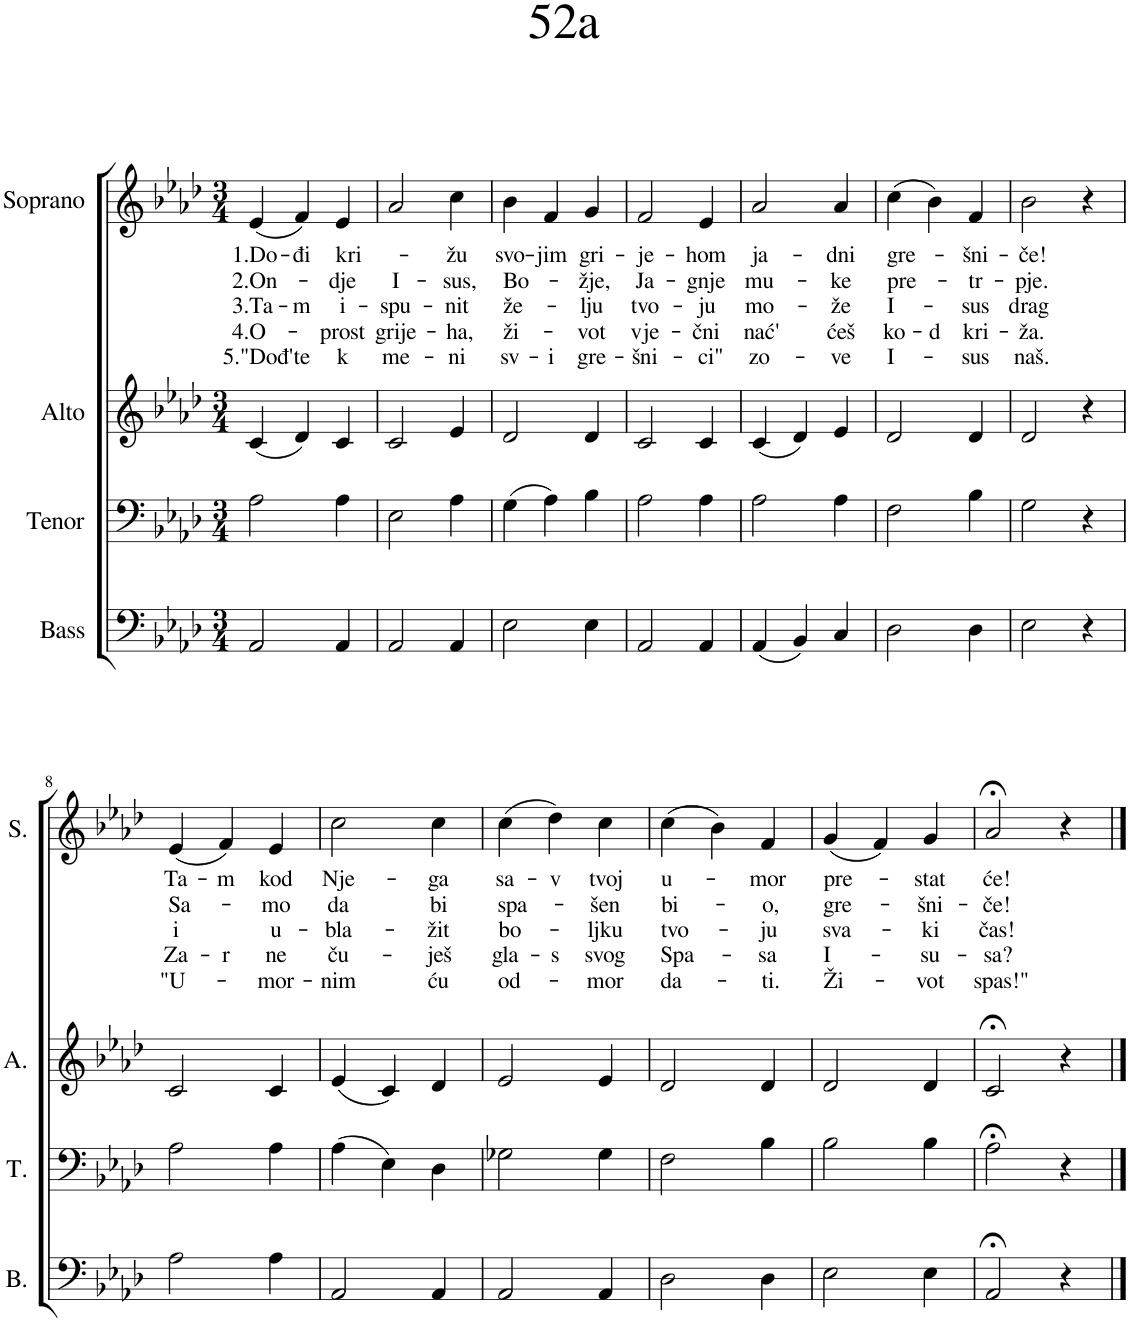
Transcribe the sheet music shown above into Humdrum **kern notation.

**kern	**kern	**kern	**kern	**text	**text	**text	**text	**text
*part4	*part3	*part2	*part1	*part1	*part1	*part1	*part1	*part1
*staff4	*staff3	*staff2	*staff1	*staff1	*staff1	*staff1	*staff1	*staff1
*I"Bass	*I"Tenor	*I"Alto	*I"Soprano	*	*	*	*	*
*I'B.	*I'T.	*I'A.	*I'S.	*	*	*	*	*
*clefF4	*clefF4	*clefG2	*clefG2	*	*	*	*	*
*k[b-e-a-d-]	*k[b-e-a-d-]	*k[b-e-a-d-]	*k[b-e-a-d-]	*	*	*	*	*
*M3/4	*M3/4	*M3/4	*M3/4	*	*	*	*	*
=1	=1	=1	=1	=1	=1	=1	=1	=1
!	!	!	!	!LO:LY:b	!LO:LY:b	!LO:LY:b	!LO:LY:b	!LO:LY:b
2AA-/	2A-\	(4c/	(4e-/	1.Do-	2.On-	3.Ta-	4.O-	5."Dođ
!	!	!	!	!LO:LY:b	!	!LO:LY:b	!	!LO:LY:b
.	.	4d-/)	4f/)	-đi	.	-m	.	'te
!	!	!	!	!LO:LY:b	!LO:LY:b	!LO:LY:b	!LO:LY:b	!LO:LY:b
4AA-/	4A-\	4c/	4e-/	kri-	-dje	i-	-prost	k
=2	=2	=2	=2	=2	=2	=2	=2	=2
!	!	!	!	!	!LO:LY:b	!LO:LY:b	!LO:LY:b	!LO:LY:b
2AA-/	2E-\	2c/	2a-/	.	I-	-spu-	grije-	me-
!	!	!	!	!LO:LY:b	!LO:LY:b	!LO:LY:b	!LO:LY:b	!LO:LY:b
4AA-/	4A-\	4e-/	4cc\	-žu	-sus,	-nit	-ha,	-ni
=3	=3	=3	=3	=3	=3	=3	=3	=3
!	!	!	!	!LO:LY:b	!LO:LY:b	!LO:LY:b	!LO:LY:b	!LO:LY:b
2E-\	(4G\	2d-/	4b-\	svo-	Bo-	že-	ži-	sv-
!	!	!	!	!LO:LY:b	!	!	!	!LO:LY:b
.	4A-\)	.	4f/	-jim	.	.	.	-i
!	!	!	!	!LO:LY:b	!LO:LY:b	!LO:LY:b	!LO:LY:b	!LO:LY:b
4E-\	4B-\	4d-/	4g/	gri-	-žje,	-lju	-vot	gre-
=4	=4	=4	=4	=4	=4	=4	=4	=4
!	!	!	!	!LO:LY:b	!LO:LY:b	!LO:LY:b	!LO:LY:b	!LO:LY:b
2AA-/	2A-\	2c/	2f/	-je-	Ja-	tvo-	vje-	-šni-
!	!	!	!	!LO:LY:b	!LO:LY:b	!LO:LY:b	!LO:LY:b	!LO:LY:b
4AA-/	4A-\	4c/	4e-/	-hom	-gnje	-ju	-čni	-ci"
=5	=5	=5	=5	=5	=5	=5	=5	=5
!	!	!	!	!LO:LY:b	!LO:LY:b	!LO:LY:b	!LO:LY:b	!LO:LY:b
(4AA-/	2A-\	(4c/	2a-/	ja-	mu-	mo-	nać'	zo-
4BB-/)	.	4d-/)	.	.	.	.	.	.
!	!	!	!	!LO:LY:b	!LO:LY:b	!LO:LY:b	!LO:LY:b	!LO:LY:b
4C/	4A-\	4e-/	4a-/	-dni	-ke	-že	ćeš	-ve
=6	=6	=6	=6	=6	=6	=6	=6	=6
!	!	!	!	!LO:LY:b	!LO:LY:b	!LO:LY:b	!LO:LY:b	!LO:LY:b
2D-\	2F\	2d-/	(4cc\	gre-	pre-	I-	ko-	I-
!	!	!	!	!	!	!	!LO:LY:b	!
.	.	.	4b-\)	.	.	.	-d	.
!	!	!	!	!LO:LY:b	!LO:LY:b	!LO:LY:b	!LO:LY:b	!LO:LY:b
4D-\	4B-\	4d-/	4f/	-šni-	-tr-	-sus	kri-	-sus
=7	=7	=7	=7	=7	=7	=7	=7	=7
!	!	!	!	!LO:LY:b	!LO:LY:b	!LO:LY:b	!LO:LY:b	!LO:LY:b
2E-\	2G\	2d-/	2b-\	-če!	-pje.	drag	-ža.	naš.
4r	4r	4r	4r	.	.	.	.	.
!!LO:LB:g=z
=8	=8	=8	=8	=8	=8	=8	=8	=8
!	!	!	!	!LO:LY:b	!LO:LY:b	!LO:LY:b	!LO:LY:b	!LO:LY:b
2A-\	2A-\	2c/	(4e-/	Ta-	Sa-	i	Za-	"U-
!	!	!	!	!LO:LY:b	!	!	!LO:LY:b	!
.	.	.	4f/)	-m	.	.	-r	.
!	!	!	!	!LO:LY:b	!LO:LY:b	!LO:LY:b	!LO:LY:b	!LO:LY:b
4A-\	4A-\	4c/	4e-/	kod	-mo	u-	ne	-mor-
=9	=9	=9	=9	=9	=9	=9	=9	=9
!	!	!	!	!LO:LY:b	!LO:LY:b	!LO:LY:b	!LO:LY:b	!LO:LY:b
2AA-/	(4A-\	(4e-/	2cc\	Nje-	da	-bla-	ču-	-nim
.	4E-\)	4c/)	.	.	.	.	.	.
!	!	!	!	!LO:LY:b	!LO:LY:b	!LO:LY:b	!LO:LY:b	!LO:LY:b
4AA-/	4D-\	4d-/	4cc\	-ga	bi	-žit	-ješ	ću
=10	=10	=10	=10	=10	=10	=10	=10	=10
!	!	!	!	!LO:LY:b	!LO:LY:b	!LO:LY:b	!LO:LY:b	!LO:LY:b
2AA-/	2G-X\	2e-/	(4cc\	sa-	spa-	bo-	gla-	od-
!	!	!	!	!LO:LY:b	!	!	!LO:LY:b	!
.	.	.	4dd-\)	-v	.	.	-s	.
!	!	!	!	!LO:LY:b	!LO:LY:b	!LO:LY:b	!LO:LY:b	!LO:LY:b
4AA-/	4G-\	4e-/	4cc\	tvoj	-šen	-ljku	svog	-mor
=11	=11	=11	=11	=11	=11	=11	=11	=11
!	!	!	!	!LO:LY:b	!LO:LY:b	!LO:LY:b	!LO:LY:b	!LO:LY:b
2D-\	2F\	2d-/	(4cc\	u-	bi-	tvo-	Spa-	da-
.	.	.	4b-\)	.	.	.	.	.
!	!	!	!	!LO:LY:b	!LO:LY:b	!LO:LY:b	!LO:LY:b	!LO:LY:b
4D-\	4B-\	4d-/	4f/	-mor	-o,	-ju	-sa	-ti.
=12	=12	=12	=12	=12	=12	=12	=12	=12
!	!	!	!	!LO:LY:b	!LO:LY:b	!LO:LY:b	!LO:LY:b	!LO:LY:b
2E-\	2B-\	2d-/	(4g/	pre-	gre-	sva-	I-	Ži-
.	.	.	4f/)	.	.	.	.	.
!	!	!	!	!LO:LY:b	!LO:LY:b	!LO:LY:b	!LO:LY:b	!LO:LY:b
4E-\	4B-\	4d-/	4g/	-stat	-šni-	-ki	-su-	-vot
=13	=13	=13	=13	=13	=13	=13	=13	=13
!	!	!	!	!LO:LY:b	!LO:LY:b	!LO:LY:b	!LO:LY:b	!LO:LY:b
2AA-;</	2A-;<\	2c;</	2a-;</	će!	-če!	čas!	-sa?	spas!"
4r	4r	4r	4r	.	.	.	.	.
==	==	==	==	==	==	==	==	==
*-	*-	*-	*-	*-	*-	*-	*-	*-
